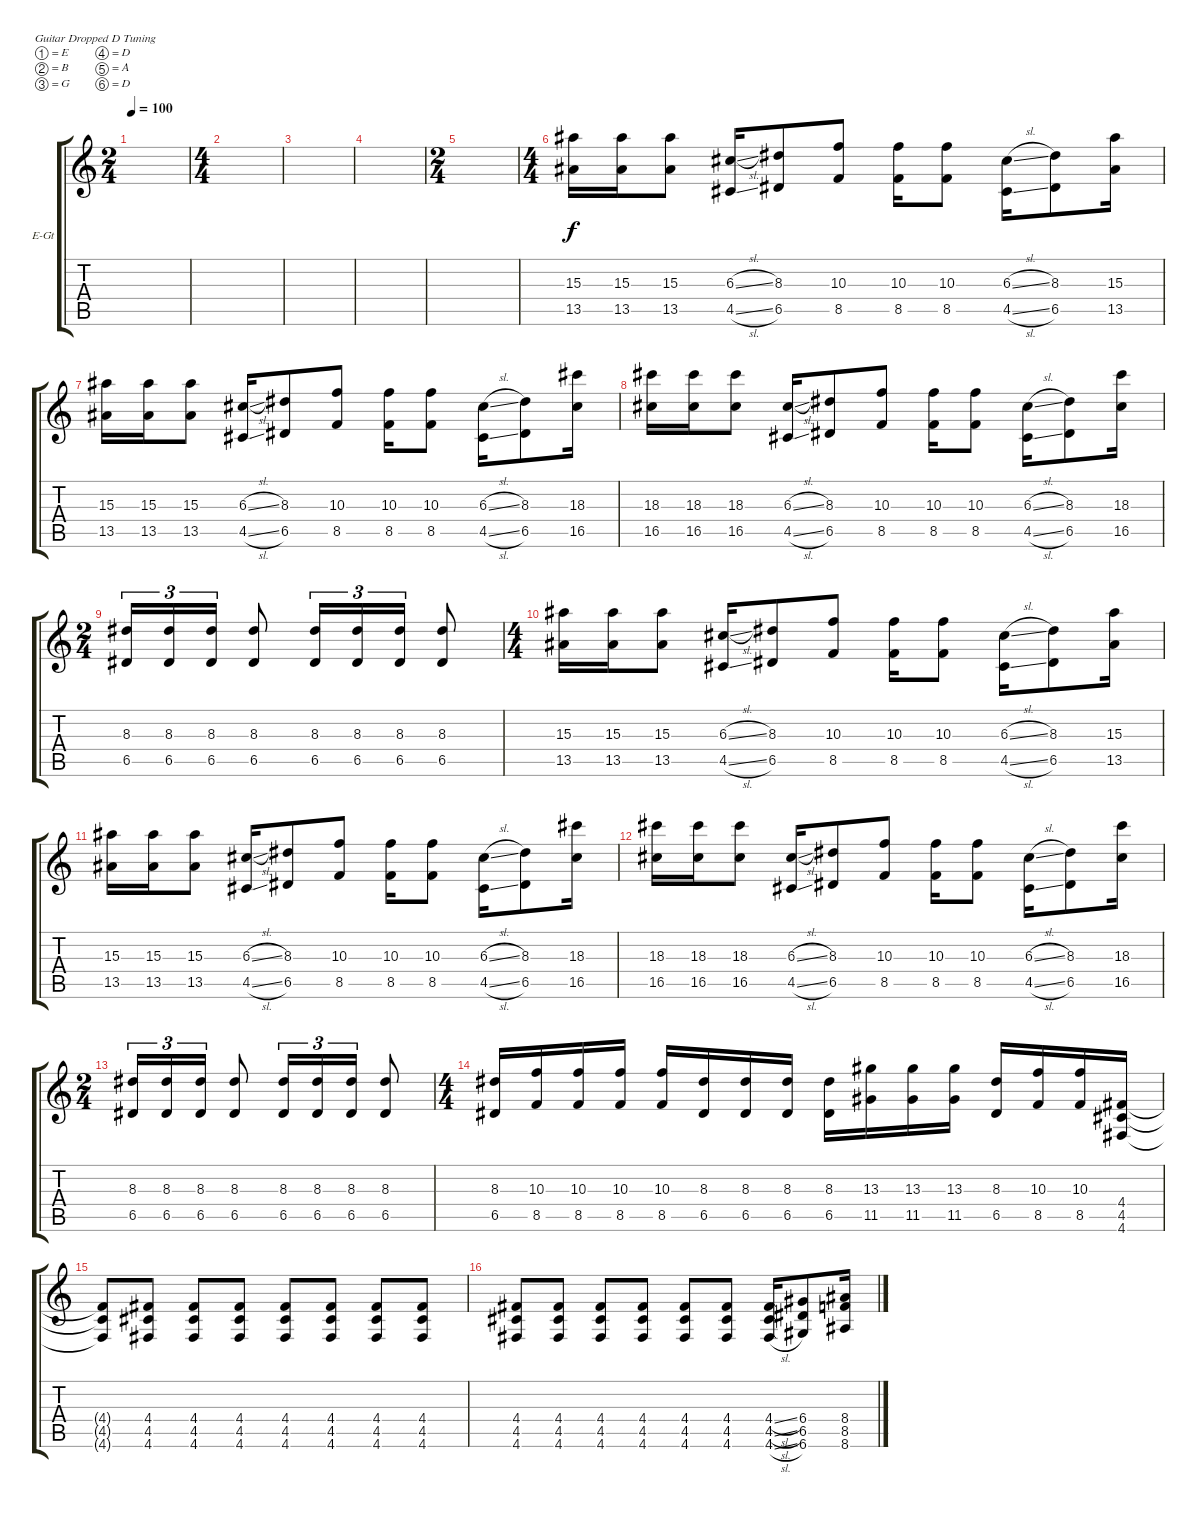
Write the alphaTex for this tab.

\defaultSystemsLayout 4
\bracketExtendMode groupsimilarinstruments
\firstSystemTrackNameOrientation horizontal
\otherSystemsTrackNameOrientation horizontal
\track ("Electric Guitar" "E-Gt") {instrument overdrivenguitar}
\staff {score tabs}
\tuning (E4 B3 G3 D3 A2 D2)
\ts (2 4)
\tempo 100
\clef g2
\ks c
|
\ts (4 4)
|
|
|
\ts (2 4)
|
\ts (4 4)
(13.5 15.3).16 (13.5 15.3).16 (13.5 15.3).8 (4.5{sl} 6.3{sl}).16 (6.5 8.3).8 (8.5 10.3).8 (8.5 10.3).16 (10.3 8.5).8 (4.5{sl} 6.3{sl}).16 (6.5 8.3).8 (13.5 15.3).16 |
(13.5 15.3).16 (13.5 15.3).16 (13.5 15.3).8 (4.5{sl} 6.3{sl}).16 (6.5 8.3).8 (8.5 10.3).8 (8.5 10.3).16 (10.3 8.5).8 (4.5{sl} 6.3{sl}).16 (6.5 8.3).8 (16.5 18.3).16 |
(16.5 18.3).16 (16.5 18.3).16 (16.5 18.3).8 (4.5{sl} 6.3{sl}).16 (6.5 8.3).8 (8.5 10.3).8 (8.5 10.3).16 (10.3 8.5).8 (4.5{sl} 6.3{sl}).16 (6.5 8.3).8 (16.5 18.3).16 |
\ts (2 4)
(6.5 8.3).16{tu (3 2)} (6.5 8.3).16{tu (3 2)} (6.5 8.3).16{tu (3 2)} (6.5 8.3).8 (6.5 8.3).16{tu (3 2)} (6.5 8.3).16{tu (3 2)} (6.5 8.3).16{tu (3 2)} (6.5 8.3).8 |
\ts (4 4)
(13.5 15.3).16 (13.5 15.3).16 (13.5 15.3).8 (4.5{sl} 6.3{sl}).16 (6.5 8.3).8 (8.5 10.3).8 (8.5 10.3).16 (10.3 8.5).8 (4.5{sl} 6.3{sl}).16 (6.5 8.3).8 (13.5 15.3).16 |
(13.5 15.3).16 (13.5 15.3).16 (13.5 15.3).8 (4.5{sl} 6.3{sl}).16 (6.5 8.3).8 (8.5 10.3).8 (8.5 10.3).16 (10.3 8.5).8 (4.5{sl} 6.3{sl}).16 (6.5 8.3).8 (16.5 18.3).16 |
(16.5 18.3).16 (16.5 18.3).16 (16.5 18.3).8 (4.5{sl} 6.3{sl}).16 (6.5 8.3).8 (8.5 10.3).8 (8.5 10.3).16 (10.3 8.5).8 (4.5{sl} 6.3{sl}).16 (6.5 8.3).8 (16.5 18.3).16 |
\ts (2 4)
(6.5 8.3).16{tu (3 2)} (6.5 8.3).16{tu (3 2)} (6.5 8.3).16{tu (3 2)} (6.5 8.3).8 (6.5 8.3).16{tu (3 2)} (6.5 8.3).16{tu (3 2)} (6.5 8.3).16{tu (3 2)} (6.5 8.3).8 |
\ts (4 4)
(6.5 8.3).16 (8.5 10.3).16 (8.5 10.3).16 (8.5 10.3).16 (8.5 10.3).16 (6.5 8.3).16 (6.5 8.3).16 (6.5 8.3).16 (6.5 8.3).16 (11.5 13.3).16 (11.5 13.3).16 (11.5 13.3).16 (6.5 8.3).16 (8.5 10.3).16 (8.5 10.3).16 (4.4 4.5 4.6).16 |
(4.6{t} 4.5{t} 4.4{t}).8 (4.4 4.5 4.6).8 (4.4 4.5 4.6).8 (4.4 4.5 4.6).8 (4.4 4.5 4.6).8 (4.4 4.5 4.6).8 (4.4 4.5 4.6).8 (4.4 4.5 4.6).8 |
(4.4 4.5 4.6).8 (4.4 4.5 4.6).8 (4.4 4.5 4.6).8 (4.4 4.5 4.6).8 (4.4 4.5 4.6).8 (4.4 4.5 4.6).8 (4.4{sl} 4.5{sl} 4.6{sl}).16 (6.5 6.6 6.4).8 (8.4 8.5 8.6).16
